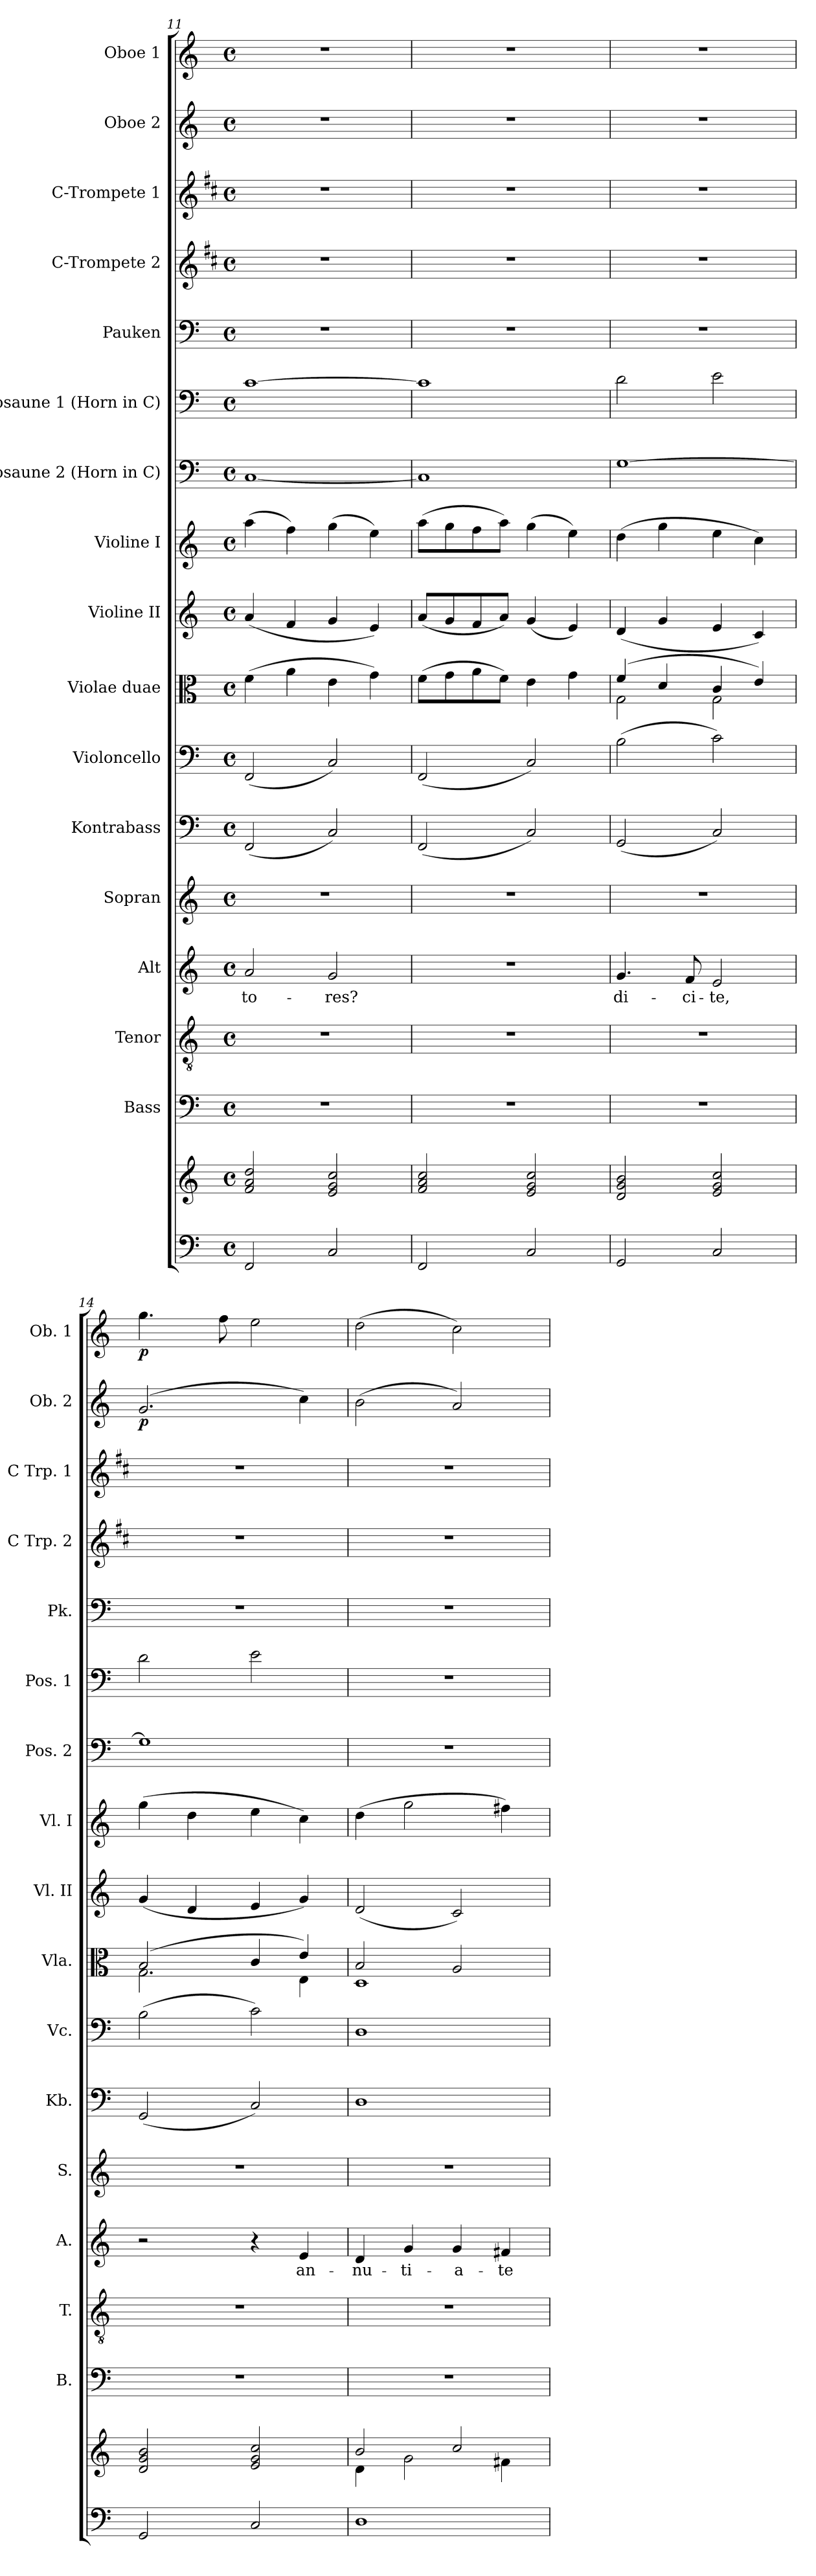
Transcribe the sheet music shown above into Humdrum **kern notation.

**kern	**kern	**kern	**kern	**kern	**text	**kern	**kern	**kern	**kern	**kern	**kern	**kern	**kern	**kern	**kern	**kern	**kern	**dynam	**kern	**dynam
*part17	*part17	*part16	*part15	*part14	*part14	*part13	*part12	*part11	*part10	*part9	*part8	*part7	*part6	*part5	*part4	*part3	*part2	*part2	*part1	*part1
*staff18	*staff17	*staff16	*staff15	*staff14	*staff14	*staff13	*staff12	*staff11	*staff10	*staff9	*staff8	*staff7	*staff6	*staff5	*staff4	*staff3	*staff2	*staff2	*staff1	*staff1
*	*	*I"Bass	*I"Tenor	*I"Alt	*	*I"Sopran	*I"Kontrabass	*I"Violoncello	*I"Violae duae	*I"Violine II	*I"Violine I	*I"Posaune 2 (Horn in C)	*I"Posaune 1 (Horn in C)	*I"Pauken	*I"C-Trompete 2	*I"C-Trompete 1	*I"Oboe 2	*	*I"Oboe 1	*
*	*	*I'B.	*I'T.	*I'A.	*	*I'S.	*I'Kb.	*I'Vc.	*I'Vla.	*I'Vl. II	*I'Vl. I	*I'Pos. 2	*I'Pos. 1	*I'Pk.	*I'C Trp. 2	*I'C Trp. 1	*I'Ob. 2	*	*I'Ob. 1	*
*clefF4	*clefG2	*clefF4	*clefGv2	*clefG2	*	*clefG2	*clefF4	*clefF4	*clefC3	*clefG2	*clefG2	*clefF4	*clefF4	*clefF4	*clefG2	*clefG2	*clefG2	*	*clefG2	*
*	*	*	*	*	*	*	*ITrd7c12	*	*	*	*	*	*	*	*ITrd1c2	*ITrd1c2	*	*	*	*
*k[]	*k[]	*k[]	*k[]	*k[]	*	*k[]	*k[]	*k[]	*k[]	*k[]	*k[]	*k[]	*k[]	*k[]	*k[]	*k[]	*k[]	*	*k[]	*
*C:	*C:	*C:	*C:	*C:	*	*C:	*C:	*C:	*C:	*C:	*C:	*C:	*C:	*C:	*C:	*C:	*C:	*	*C:	*
*M4/4	*M4/4	*M4/4	*M4/4	*M4/4	*	*M4/4	*M4/4	*M4/4	*M4/4	*M4/4	*M4/4	*M4/4	*M4/4	*M4/4	*M4/4	*M4/4	*M4/4	*	*M4/4	*
*met(c)	*met(c)	*met(c)	*met(c)	*met(c)	*	*met(c)	*met(c)	*met(c)	*met(c)	*met(c)	*met(c)	*met(c)	*met(c)	*met(c)	*met(c)	*met(c)	*met(c)	*	*met(c)	*
=11	=11	=11	=11	=11	=11	=11	=11	=11	=11	=11	=11	=11	=11	=11	=11	=11	=11	=11	=11	=11
!	!	!	!	!	!LO:LY:b	!	!	!	!	!	!	!	!	!	!	!	!	!	!	!
2FF/	2f/ 2a/ 2dd/	1r	1r	2a/	-to-	1r	(<2FFF/	(<2FF/	(>4f\	(<4a/	(>4aa\	[1C	[1c	1r	1r	1r	1r	.	1r	.
.	.	.	.	.	.	.	.	.	4a\	4f/	4ff\)	.	.	.	.	.	.	.	.	.
!	!	!	!	!	!LO:LY:b	!	!	!	!	!	!	!	!	!	!	!	!	!	!	!
2C/	2e/ 2g/ 2cc/	.	.	2g/	-res?	.	2CC/)	2C/)	4e\	4g/	(>4gg\	.	.	.	.	.	.	.	.	.
.	.	.	.	.	.	.	.	.	4g\)	4e/)	4ee\)	.	.	.	.	.	.	.	.	.
=12	=12	=12	=12	=12	=12	=12	=12	=12	=12	=12	=12	=12	=12	=12	=12	=12	=12	=12	=12	=12
2FF/	2f/ 2a/ 2cc/	1r	1r	1r	.	1r	(<2FFF/	(<2FF/	(>8f\L	(<8a/L	(>8aa\L	1C]	1c]	1r	1r	1r	1r	.	1r	.
.	.	.	.	.	.	.	.	.	8g\	8g/	8gg\	.	.	.	.	.	.	.	.	.
.	.	.	.	.	.	.	.	.	8a\	8f/	8ff\	.	.	.	.	.	.	.	.	.
.	.	.	.	.	.	.	.	.	8f\J)	8a/J)	8aa\J)	.	.	.	.	.	.	.	.	.
2C/	2e/ 2g/ 2cc/	.	.	.	.	.	2CC/)	2C/)	4e\	(<4g/	(>4gg\	.	.	.	.	.	.	.	.	.
.	.	.	.	.	.	.	.	.	4g\	4e/)	4ee\)	.	.	.	.	.	.	.	.	.
=13	=13	=13	=13	=13	=13	=13	=13	=13	=13	=13	=13	=13	=13	=13	=13	=13	=13	=13	=13	=13
!	!	!	!	!	!LO:LY:b	!	!	!	!	!	!	!	!	!	!	!	!	!	!	!
*	*	*	*	*	*	*	*	*	*^	*	*	*	*	*	*	*	*	*	*	*
2GG/	2d/ 2g/ 2b/	1r	1r	4.g/	di-	1r	(<2GGG/	(>2B\	(4f/	2G\	(<4d/	(>4dd\	[1G	2d\	1r	1r	1r	1r	.	1r	.
.	.	.	.	.	.	.	.	.	4d/	.	4g/	4gg\	.	.	.	.	.	.	.	.	.
!	!	!	!	!	!LO:LY:b	!	!	!	!	!	!	!	!	!	!	!	!	!	!	!	!
.	.	.	.	8f/	-ci-	.	.	.	.	.	.	.	.	.	.	.	.	.	.	.	.
!	!	!	!	!	!LO:LY:b	!	!	!	!	!	!	!	!	!	!	!	!	!	!	!	!
2C/	2e/ 2g/ 2cc/	.	.	2e/	-te,	.	2CC/)	2c\)	4c/	2G\	4e/	4ee\	.	2e\	.	.	.	.	.	.	.
.	.	.	.	.	.	.	.	.	4e/)	.	4c/)	4cc\)	.	.	.	.	.	.	.	.	.
=14	=14	=14	=14	=14	=14	=14	=14	=14	=14	=14	=14	=14	=14	=14	=14	=14	=14	=14	=14	=14	=14
!	!	!	!	!	!	!	!	!	!	!	!	!	!	!	!	!	!	!	!LO:DY:b	!	!LO:DY:b
2GG/	2d/ 2g/ 2b/	1r	1r	2r	.	1r	(<2GGG/	(>2B\	(2B/	2.G\	(<4g/	(>4gg\	1G]	2d\	1r	1r	1r	(2.g/	p	4.gg\	p
.	.	.	.	.	.	.	.	.	.	.	4d/	4dd\	.	.	.	.	.	.	.	.	.
.	.	.	.	.	.	.	.	.	.	.	.	.	.	.	.	.	.	.	.	8ff\	.
2C/	2e/ 2g/ 2cc/	.	.	4r	.	.	2CC/)	2c\)	4c/	.	4e/	4ee\	.	2e\	.	.	.	.	.	2ee\	.
!	!	!	!	!	!LO:LY:b	!	!	!	!	!	!	!	!	!	!	!	!	!	!	!	!
.	.	.	.	4e/	an-	.	.	.	4e/)	4E\	4g/)	4cc\)	.	.	.	.	.	4cc\)	.	.	.
=15	=15	=15	=15	=15	=15	=15	=15	=15	=15	=15	=15	=15	=15	=15	=15	=15	=15	=15	=15	=15	=15
*	*^	*	*	*	*	*	*	*	*	*	*	*	*	*	*	*	*	*	*	*	*
!	!	!	!	!	!	!LO:LY:b	!	!	!	!	!	!	!	!	!	!	!	!	!	!	!	!
1D	2b/	4d\	1r	1r	4d/	-nu-	1r	1DD	1D	2B/	1D	(<2d/	(>4dd\	1r	1r	1r	1r	1r	(>2b\	.	(>2dd\	.
!	!	!	!	!	!	!LO:LY:b	!	!	!	!	!	!	!	!	!	!	!	!	!	!	!	!
.	.	2g\	.	.	4g/	-ti-	.	.	.	.	.	.	2gg\	.	.	.	.	.	.	.	.	.
!	!	!	!	!	!	!LO:LY:b	!	!	!	!	!	!	!	!	!	!	!	!	!	!	!	!
.	2cc/	.	.	.	4g/	-a-	.	.	.	2A/	.	2c/)	.	.	.	.	.	.	2a/)	.	2cc\)	.
!	!	!	!	!	!	!LO:LY:b	!	!	!	!	!	!	!	!	!	!	!	!	!	!	!	!
.	.	4f#X\	.	.	4f#X/	-te	.	.	.	.	.	.	4ff#X\)	.	.	.	.	.	.	.	.	.
*	*v	*v	*	*	*	*	*	*	*	*v	*v	*	*	*	*	*	*	*	*	*	*	*
=	=	=	=	=	=	=	=	=	=	=	=	=	=	=	=	=	=	=	=	=
*-	*-	*-	*-	*-	*-	*-	*-	*-	*-	*-	*-	*-	*-	*-	*-	*-	*-	*-	*-	*-
